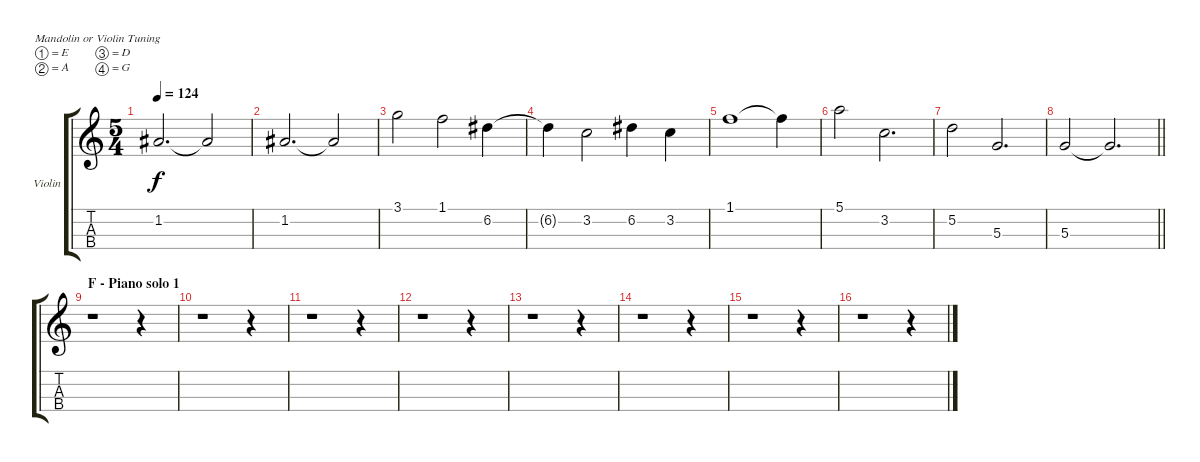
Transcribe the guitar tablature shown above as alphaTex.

\bracketExtendMode groupsimilarinstruments
\firstSystemTrackNameOrientation horizontal
\otherSystemsTrackNameOrientation horizontal
\track ("Violin" "Violin") {instrument violin}
\staff {score tabs}
\tuning (E5 A4 D4 G3)
\ts (5 4)
\tempo 124
\clef g2
\scale
0.333333
\ks aminor
1.2.2{d dy f} 1.2{t}.2 |
\scale
0.333333 1.2.2{d} 1.2{t}.2 |
\scale
0.333333 3.1.2 1.1.2 6.2.4 |
\scale
0.333333 6.2{t}.4 3.2.2 6.2.4 3.2.4 |
\scale
0.333333 1.1.1 1.1{t}.4 |
\scale
0.333333 5.1.2 3.2.2{d} |
\scale
0.333333 5.2.2 5.3.2{d} |
\scale
0.333333
\barLineRight lightlight
5.3.2 5.3{t}.2{d} |
\section ("" "F - Piano solo 1")
\scale
0.333333 r.1 r.4 |
\scale
0.333333 r.1 r.4 |
\scale
0.333333 r.1 r.4 |
\scale
0.333333 r.1 r.4 |
\scale
0.333333 r.1 r.4 |
\scale
0.333333 r.1 r.4 |
\scale
0.333333 r.1 r.4 |
\scale
0.333333 r.1 r.4
